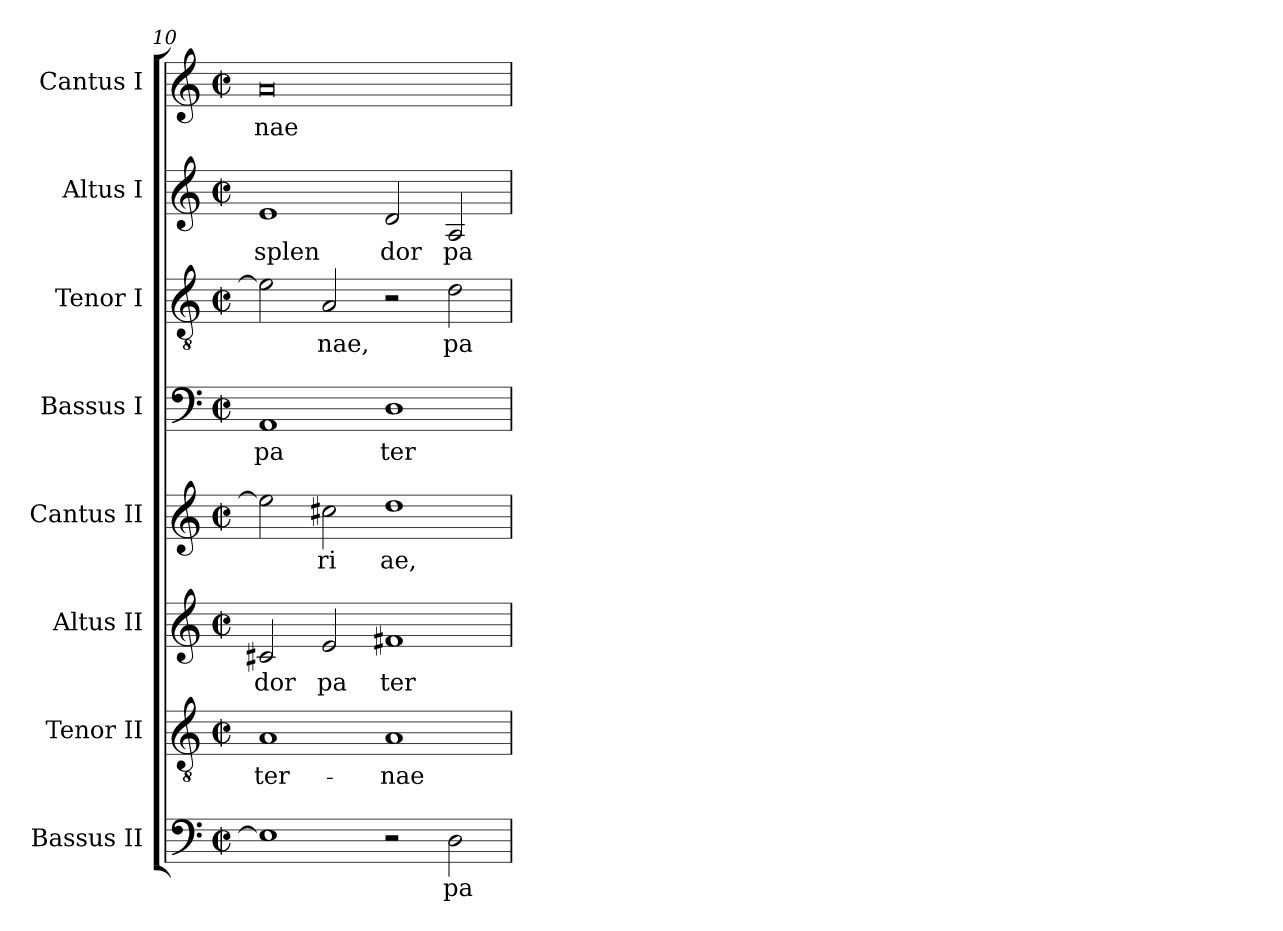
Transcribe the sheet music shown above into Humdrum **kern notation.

**kern	**text	**kern	**text	**kern	**text	**kern	**text	**kern	**text	**kern	**text	**kern	**text	**kern	**text
*part8	*part8	*part7	*part7	*part6	*part6	*part5	*part5	*part4	*part4	*part3	*part3	*part2	*part2	*part1	*part1
*staff8	*staff8	*staff7	*staff7	*staff6	*staff6	*staff5	*staff5	*staff4	*staff4	*staff3	*staff3	*staff2	*staff2	*staff1	*staff1
*I"Bassus II	*	*I"Tenor II	*	*I"Altus II	*	*I"Cantus II	*	*I"Bassus I	*	*I"Tenor I	*	*I"Altus I	*	*I"Cantus I	*
*clefF4	*	*clefGv2	*	*clefG2	*	*clefG2	*	*clefF4	*	*clefGv2	*	*clefG2	*	*clefG2	*
*M2/2	*	*M2/2	*	*M2/2	*	*M2/2	*	*M2/2	*	*M2/2	*	*M2/2	*	*M2/2	*
*met(c|)	*	*met(c|)	*	*met(c|)	*	*met(c|)	*	*met(c|)	*	*met(c|)	*	*met(c|)	*	*met(c|)	*
=10	=10	=10	=10	=10	=10	=10	=10	=10	=10	=10	=10	=10	=10	=10	=10
!	!	!	!LO:LY:b:cj	!	!LO:LY:b:cj	!	!	!	!LO:LY:b:cj	!	!	!	!LO:LY:b:cj	!	!LO:LY:b:cj
1E]	.	1A	-ter-	2c#X/	dor	2ee\]	.	1AA	pa	2e\]	.	1e	splen	0a	nae
!	!	!	!	!	!LO:LY:b:cj	!	!LO:LY:b:cj	!	!	!	!LO:LY:b:cj	!	!	!	!
.	.	.	.	2e/	pa	2cc#X\	ri	.	.	2A/	nae,	.	.	.	.
!	!	!	!LO:LY:b:cj	!	!LO:LY:b:cj	!	!LO:LY:b:cj	!	!LO:LY:b:cj	!	!	!	!LO:LY:b:cj	!	!
2r	.	1A	-nae	1f#X	ter	1dd	ae,	1D	ter	2r	.	2d/	dor	.	.
!	!LO:LY:b:cj	!	!	!	!	!	!	!	!	!	!LO:LY:b:cj	!	!LO:LY:b:cj	!	!
2D\	pa-	.	.	.	.	.	.	.	.	2d\	pa	2A/	pa	.	.
=	=	=	=	=	=	=	=	=	=	=	=	=	=	=	=
*-	*-	*-	*-	*-	*-	*-	*-	*-	*-	*-	*-	*-	*-	*-	*-
